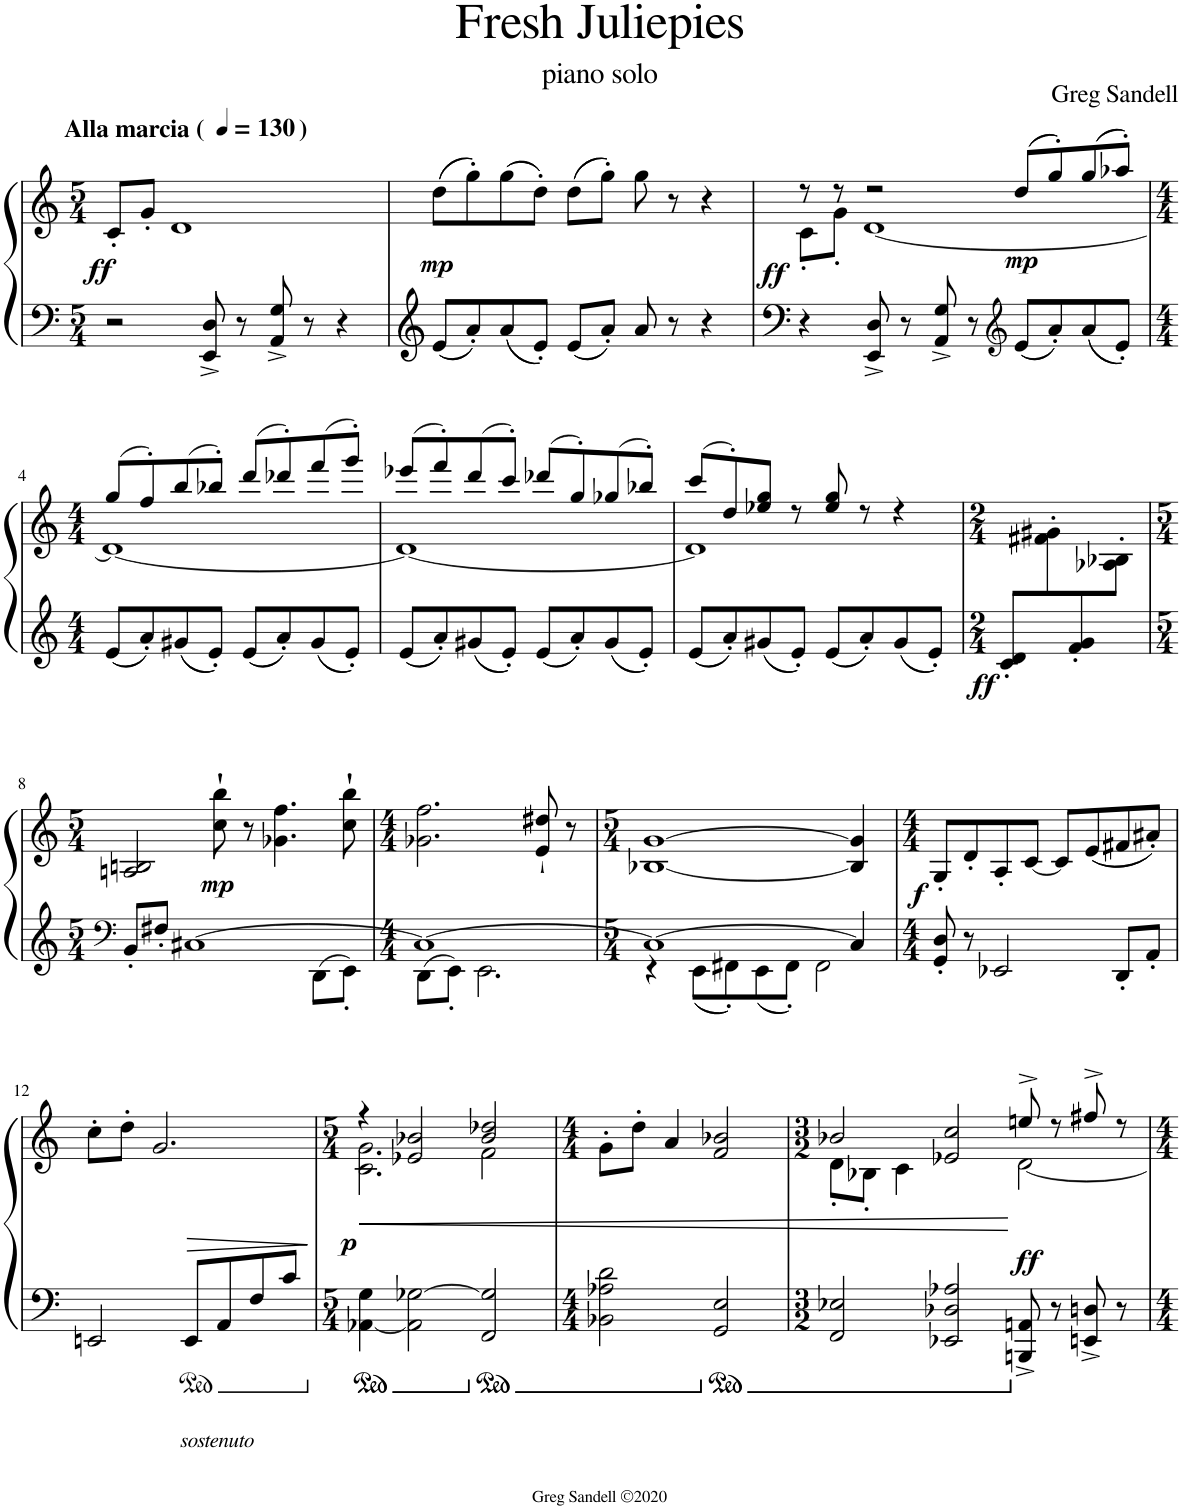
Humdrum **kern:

**kern	**kern	**dynam
*part1	*part1	*part1
*staff2	*staff1	*staff1/2
*I"Piano	*	*
*I'Pno.	*	*
*clefF4	*clefG2	*
*k[]	*k[]	*
*M5/4	*M5/4	*
*MM130	*MM130	*
=1	=1	=1
!	!LO:TX:a:B:t=Alla marcia (               )	!
!	!	!LO:DY:a=2
2r	8c'/L	ff
.	8g'/J	.
.	1d	.
8EE/^ 8D/^	.	.
8r	.	.
8AA/^ 8G/^	.	.
8r	.	.
4r	.	.
=2	=2	=2
!	!	!LO:DY:a=2
8e/L	((8dd\L	mp
8a'/	8gg'\))	.
8a/	((8gg\	.
8e'/J	8dd'\J))	.
8e/L	((8dd\L	.
8a'/J	8gg'\J))	.
8a/	8gg\	.
8r	8r	.
4r	4r	.
=3	=3	=3
*^	*^	*
!	!	!	!	!LO:DY:b
4r	4ryy	8r	8c'\L	ff
.	.	8r	8g'\J	.
8EE/^ 8D/^	4ryy	2r	[1d	.
8r	.	.	.	.
8AA/^ 8G/^	4ryy	.	.	.
8r	.	.	.	.
*clefG2	*	*	*	*
!	!	!	!	!LO:DY:a=2
8e/L	2ryy	((8dd/L	.	mp
8a'/	.	8gg'/))	.	.
8a/	.	((8gg/	.	.
8e'/J	.	8aa-X'/J))	.	.
!!LO:LB:g=z	!!
=4	=4	=4	=4	=4
*M4/4	*	*M4/4	*	*
8e/L	1ryy	(8gg/L	1d_	.
8a'/	.	8ff'>/)	.	.
8g#X/	.	(8bb/	.	.
8e'/J	.	8bb-X'>/J)	.	.
8e/L	.	(8ddd/L	.	.
8a'/	.	8ddd-X'>/)	.	.
8g#/	.	(8fff/	.	.
8e'/J	.	8ggg'>/J)	.	.
=5	=5	=5	=5	=5
8e/L	1ryy	(8eee-X/L	1d_	.
8a'/	.	8fff'/)	.	.
8g#X/	.	(8ddd/	.	.
8e'/J	.	8ccc'/J)	.	.
8e/L	.	(8ddd-X/L	.	.
8a'/	.	8gg'/)	.	.
8g#/	.	(8gg-X/	.	.
8e'/J	.	8bb-X'/J)	.	.
=6	=6	=6	=6	=6
8e/L	1ryy	(8ccc/L	1d]	.
8a'/	.	8dd'/)	.	.
8g#X/	.	8ee-X/ 8gg/J	.	.
8e'/J	.	8r	.	.
8e/L	.	8ee-/ 8gg/	.	.
8a'/	.	8r	.	.
8g#/	.	4r	.	.
8e'/J	.	.	.	.
*v	*v	*	*	*
=7	=7	=7	=7
*M2/4	*M2/4	*	*
!	!	!	!LO:DY:b=2
8c/' 8d/'L	2ryy	8ryy	ff
8ryy	.	8f#X\' 8g#X\'	.
8f/' 8g/'	.	8ryy	.
8ryy	.	8A-X\' 8B-X\'J	.
*	*v	*v	*
!!LO:LB:g=z
=8	=8	=8
*clefF4	*	*
*M5/4	*M5/4	*
*^	*	*
8BB'/L	1ryy	2An/ 2Bn/	.
8F#X'/J	.	.	.
[1C#X	.	.	.
!	!	!	!LO:DY:b
.	.	8cc\` 8bb\`	mp
.	.	8r	.
.	.	4.g-X\ 4.ff\	.
.	8DD\L	.	.
.	8EE'\J	8cc\` 8bb\`	.
=9	=9	=9	=9
*M4/4	*	*M4/4	*
1C#_	8DD\L	2.g-X\ 2.ff\	.
.	8EE'\J	.	.
.	2.EE\	.	.
.	.	8e/` 8dd#X/`	.
.	.	8r	.
=10	=10	=10	=10
*M5/4	*	*M5/4	*
1C#_	4r	[1B-X [1g	.
.	8EE\L	.	.
.	8FF#X'\	.	.
.	8EE\	.	.
.	8FF#'\J	.	.
.	2FF#\	.	.
4C#/]	.	4B-/] 4g/]	.
*v	*v	*	*
=11	=11	=11
*M4/4	*M4/4	*
!	!	!LO:DY:a=2
8GG/' 8D/'	8G'/L	f
8r	8d'/	.
2EE-X/	8A'/	.
.	[8c/J	.
.	8c/L]	.
.	((8e/	.
8DD'/L	8f#X/	.
8AA'/J	8a#X'/J))	.
!!LO:LB:g=z
=12	=12	=12
2EEn/	8cc'\L	.
.	8dd'\J	.
.	2.g/	.
!LO:TX:b:i:t=sostenuto	!	!
8EE/L	.	.
8AA/	.	.
8F/	.	.
8c/J	.	.
=13	=13	=13
*M5/4	*M5/4	*
!	!	!LO:HP:b
*	*^	*
!	!	!	!LO:DY:n=1:a=2
[4AA-X\ 4G\	4r	2.c\ 2.g\	< p
2AA-\] [2G-X\	2e-X/ 2b-X/	.	.
2FF/ 2G-/]	2b-/ 2dd-X/	2f\	.
=14	=14	=14	=14
*M4/4	*M4/4	*	*
*	*ped	*	*
2BB-X\ 2A-X\ 2d\	8g'\L	1ryy	.
.	8dd'\J	.	.
.	4a/	.	.
*Xped	*	*	*
2GG/ 2E/	2f/ 2b-X/	.	.
=15	=15	=15	=15
*M3/2	*M3/2	*	*
*	*ped	*	*
2FF/ 2E-X/	2b-X/	8d'\L	.
.	.	8B-X'\J	.
.	.	4c\	.
2EE-X/ 2D-X/ 2A-X/	2e-X/ 2cc/	2ryy	.
*Xped	*	*	*
!	!	!	!LO:DY:n=1:a=2
8BBBn/^ 8AAn/^	8een^/	[2d\	[ ff
8r	8r	.	.
8EEn/^ 8Dn/^	8ff#X^/	.	.
8r	8r	.	.
*	*v	*v	*
=	=	=
*-	*-	*-
